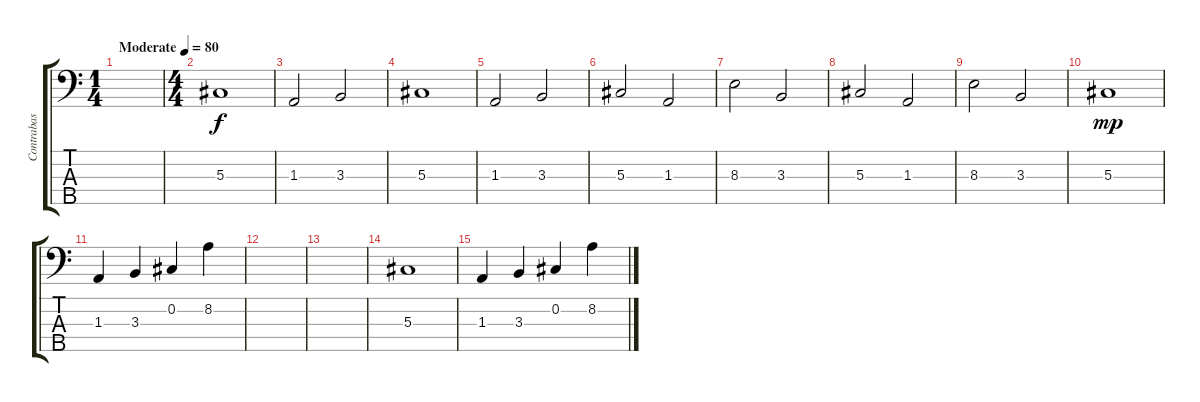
\track ("Contrabas" "Contrabas") {instrument contrabass}
\staff {score tabs}
\tuning (Gb2 Db2 Ab1 Eb1 Bb0) {hide}
\ts (1 4)
\tempo (80 "Moderate")
\clef f4
\ks c
|
\ts (4 4)
5.3.1 |
1.3.2 3.3.2 |
5.3.1 |
1.3.2 3.3.2 |
5.3.2 1.3.2 |
8.3.2 3.3.2 |
5.3.2 1.3.2 |
8.3.2 3.3.2 |
5.3.1{dy mp} |
1.3.4 3.3.4 0.2.4 8.2.4 |
|
|
5.3.1 |
1.3.4 3.3.4 0.2.4 8.2.4
